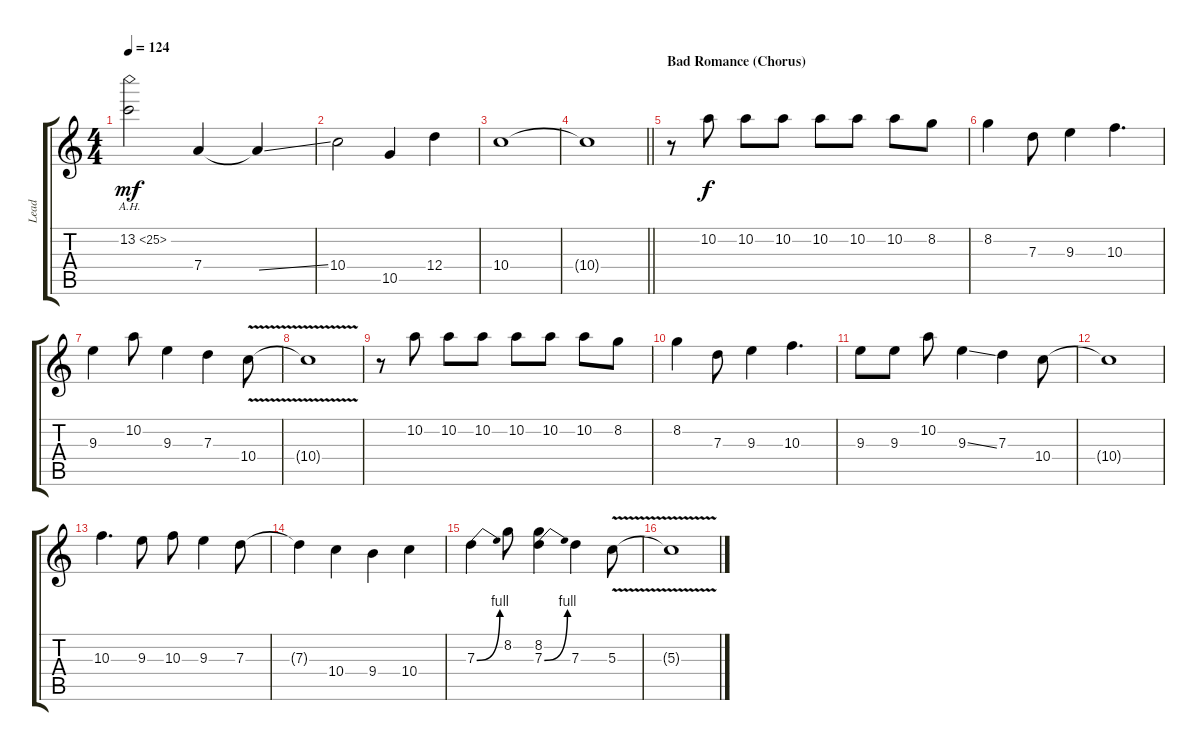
\track ("Lead" "Lead") {instrument distortionguitar}
\staff {score tabs}
\tuning (E4 B3 G3 D3 A2 E2) {hide}
\ts (4 4)
\tempo 124
\clef g2
\ks c
13.2{ah 12}.2{dy mf} 7.4.4 7.4{ss t}.4 |
10.4.2 10.5.4 12.4.4 |
10.4.1 |
\barLineRight lightlight
10.4{t}.1 |
\section ("" "Bad Romance (Chorus)")
r.8 10.2.8{dy f} 10.2.8 10.2.8 10.2.8 10.2.8 10.2.8 8.2.8 |
8.2.4 7.3.8 9.3.4 10.3.4{d} |
9.3.4 10.2.8 9.3.4 7.3.4 10.4{v}.8 |
10.4{v t}.1 |
r.8 10.2.8 10.2.8 10.2.8 10.2.8 10.2.8 10.2.8 8.2.8 |
8.2.4 7.3.8 9.3.4 10.3.4{d} |
9.3.8 9.3.8 10.2.8 9.3{ss}.4 7.3.4 10.4.8 |
10.4{t}.1 |
10.3.4{d} 9.3.8 10.3.8 9.3.4 7.3.8 |
7.3{t}.4 10.4.4 9.4.4 10.4.4 |
7.3{be (bend 0 0 60 4)}.4 8.2.8 (8.2 7.3{be (bend 0 0 60 4)}).4 7.3.4 5.3{v}.8 |
5.3{v t}.1
